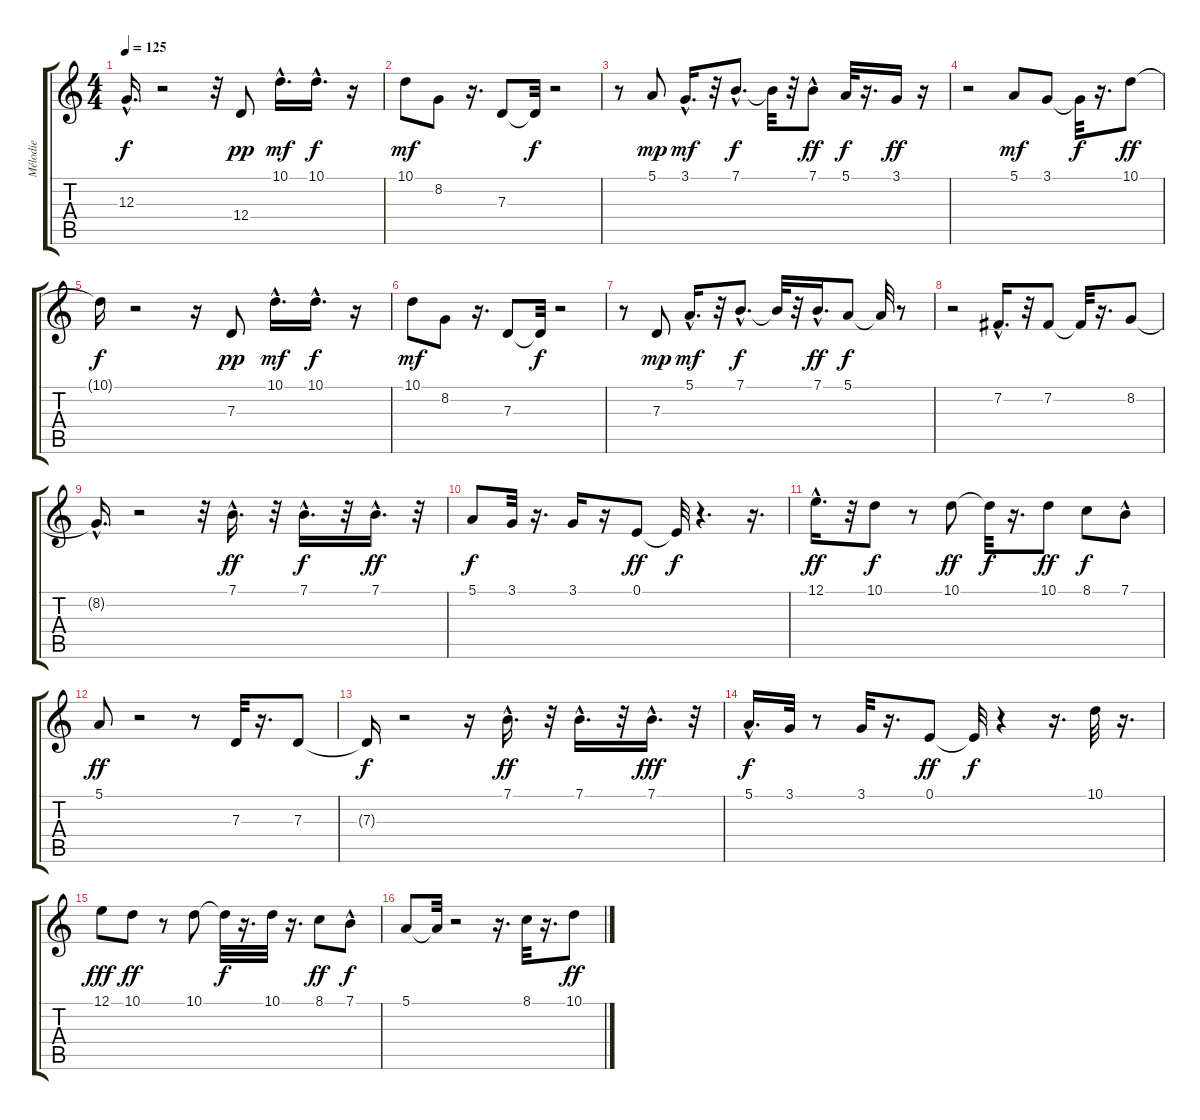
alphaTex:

\track ("Mélodie" "Mélodie") {instrument tangoaccordion}
\staff {score tabs}
\tuning (E4 B3 G3 D3 A2 E2) {hide}
\ts (4 4)
\tempo 125
\clef g2
\ks c
12.3{hac t}.16{d dy f} r.2 r.32 12.4.8{dy pp} 10.1{hac}.16{d dy mf} 10.1{hac}.16{d dy f} r.16 |
10.1.8{dy mf} 8.2.8 r.16{d} 7.3.8 7.3{t}.32{dy f} r.2 |
r.8 5.1.8{dy mp} 3.1{hac}.16{d dy mf} r.32 7.1{hac}.8{d dy f} 7.1{t}.32 r.32 7.1{hac}.8{dy ff} 5.1.32{dy f} r.16{d} 3.1.16{dy ff} r.16 |
r.2 5.1.8{dy mf} 3.1.8 3.1{t}.32{dy f} r.16{d} 10.1.8{dy ff} |
10.1{t}.16{dy f} r.2 r.16 7.3.8{dy pp} 10.1{hac}.16{d dy mf} 10.1{hac}.16{d dy f} r.16 |
10.1.8{dy mf} 8.2.8 r.16{d} 7.3.8 7.3{t}.32{dy f} r.2 |
r.8 7.3.8{dy mp} 5.1{hac}.16{d dy mf} r.32 7.1{hac}.8{d dy f} 7.1{t}.32 r.32 7.1{hac}.16{d dy ff} 5.1.8{dy f} 5.1{t}.32 r.8 |
r.2 7.2{hac}.16{d} r.32 7.2.8 7.2{t}.32 r.16{d} 8.2.8 |
8.2{hac t}.16{d} r.2 r.32 7.1{hac}.16{d dy ff} r.32 7.1{hac}.16{d dy f} r.32 7.1{hac}.16{d dy ff} r.32 |
5.1.8{dy f} 3.1.32 r.16{d} 3.1.16 r.16 0.1.8{dy ff} 0.1{t}.32{dy f} r.4{d} r.16{d} |
12.1{hac}.16{d dy ff} r.32 10.1.8{dy f} r.8 10.1.8{dy ff} 10.1{t}.32{dy f} r.16{d} 10.1.8{dy ff} 8.1.8{dy f} 7.1{hac}.8 |
5.1.8{dy ff} r.2 r.8 7.3.32 r.16{d} 7.3.8 |
7.3{t}.16{dy f} r.2 r.16 7.1{hac}.16{d dy ff} r.32 7.1{hac}.16{d} r.32 7.1{hac}.16{d dy fff} r.32 |
5.1{hac}.16{d dy f} 3.1.32 r.8 3.1.32 r.16{d} 0.1.8{dy ff} 0.1{t}.32{dy f} r.4 r.16{d} 10.1.32 r.16{d} |
12.1.8{dy fff} 10.1.8{dy ff} r.8 10.1.8 10.1{t}.32{dy f} r.16{d} 10.1.32 r.16{d} 8.1.8{dy ff} 7.1{hac}.8{dy f} |
5.1.8 5.1{t}.32 r.2 r.16{d} 8.1.32 r.16{d} 10.1.8{dy ff}
